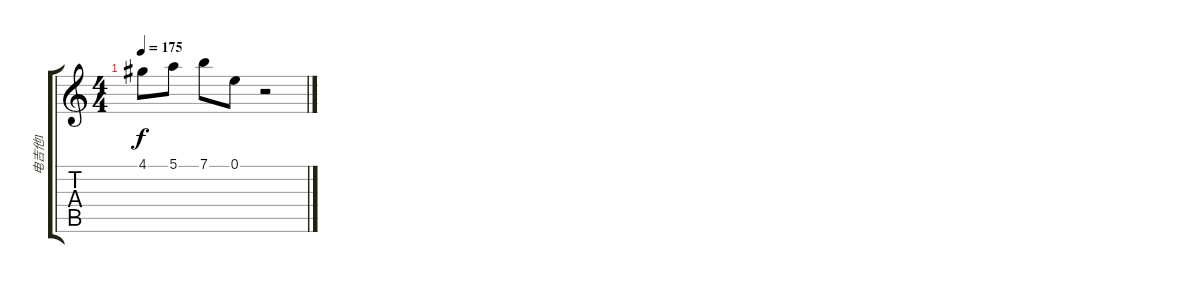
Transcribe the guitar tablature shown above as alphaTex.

\track ("电吉他1" "电吉他1") {instrument overdrivenguitar}
\staff {score tabs}
\tuning (E4 B3 G3 D3 A2 E2) {hide}
\ts (4 4)
\tempo 175
\clef g2
\ks c
4.1.8{dy f} 5.1.8 7.1.8 0.1.8 r.2
